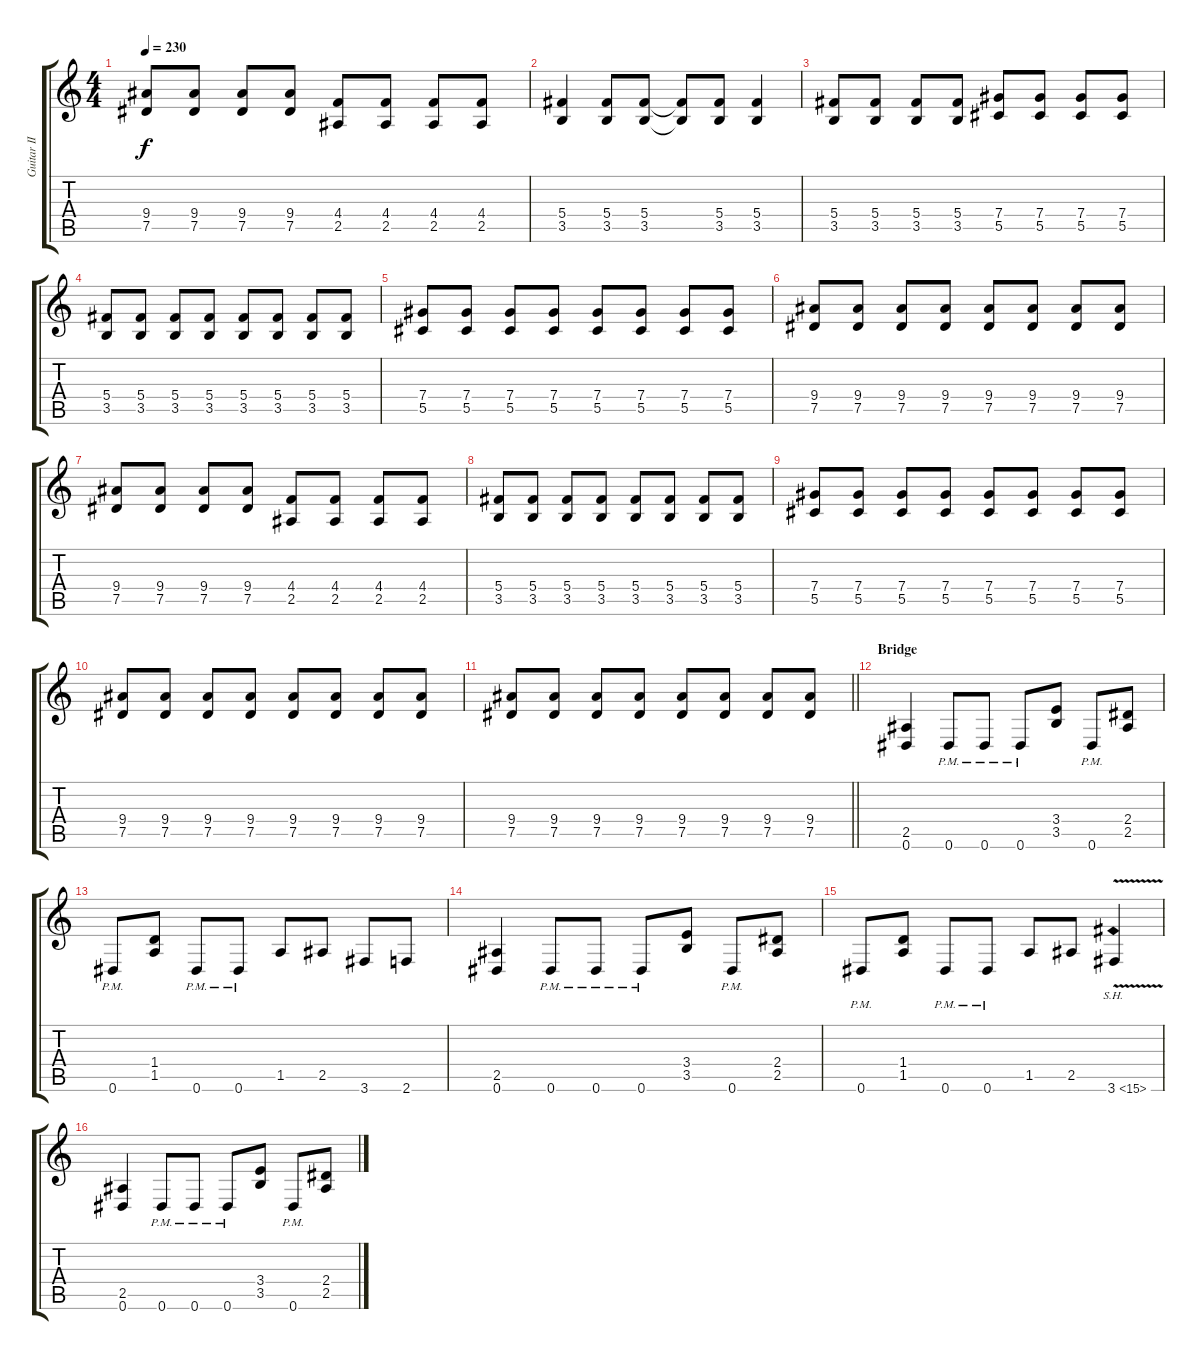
\track ("Guitar II" "Guitar II") {instrument overdrivenguitar}
\staff {score tabs}
\tuning (Eb4 Bb3 Gb3 Db3 Ab2 Eb2) {hide}
\ts (4 4)
\tempo 230
\clef g2
\ks c
(9.4 7.5).8{dy f} (9.4 7.5).8 (9.4 7.5).8 (9.4 7.5).8 (4.4 2.5).8 (4.4 2.5).8 (4.4 2.5).8 (4.4 2.5).8 |
(5.4 3.5).4 (5.4 3.5).8 (5.4 3.5).8 (5.4{t} 3.5{t}).8 (5.4 3.5).8 (5.4 3.5).4 |
(5.4 3.5).8 (5.4 3.5).8 (5.4 3.5).8 (5.4 3.5).8 (7.4 5.5).8 (7.4 5.5).8 (7.4 5.5).8 (7.4 5.5).8 |
(5.4 3.5).8 (5.4 3.5).8 (5.4 3.5).8 (5.4 3.5).8 (5.4 3.5).8 (5.4 3.5).8 (5.4 3.5).8 (5.4 3.5).8 |
(7.4 5.5).8 (7.4 5.5).8 (7.4 5.5).8 (7.4 5.5).8 (7.4 5.5).8 (7.4 5.5).8 (7.4 5.5).8 (7.4 5.5).8 |
(9.4 7.5).8 (9.4 7.5).8 (9.4 7.5).8 (9.4 7.5).8 (9.4 7.5).8 (9.4 7.5).8 (9.4 7.5).8 (9.4 7.5).8 |
(9.4 7.5).8 (9.4 7.5).8 (9.4 7.5).8 (9.4 7.5).8 (4.4 2.5).8 (4.4 2.5).8 (4.4 2.5).8 (4.4 2.5).8 |
(5.4 3.5).8 (5.4 3.5).8 (5.4 3.5).8 (5.4 3.5).8 (5.4 3.5).8 (5.4 3.5).8 (5.4 3.5).8 (5.4 3.5).8 |
(7.4 5.5).8 (7.4 5.5).8 (7.4 5.5).8 (7.4 5.5).8 (7.4 5.5).8 (7.4 5.5).8 (7.4 5.5).8 (7.4 5.5).8 |
(9.4 7.5).8 (9.4 7.5).8 (9.4 7.5).8 (9.4 7.5).8 (9.4 7.5).8 (9.4 7.5).8 (9.4 7.5).8 (9.4 7.5).8 |
\barLineRight lightlight
(9.4 7.5).8 (9.4 7.5).8 (9.4 7.5).8 (9.4 7.5).8 (9.4 7.5).8 (9.4 7.5).8 (9.4 7.5).8 (9.4 7.5).8 |
\section ("" "Bridge")
(2.5 0.6).4 0.6{pm}.8 0.6{pm}.8 0.6{pm}.8 (3.4 3.5).8 0.6{pm}.8 (2.4 2.5).8 |
0.6{pm}.8 (1.4 1.5).8 0.6{pm}.8 0.6{pm}.8 1.5.8 2.5.8 3.6.8 2.6.8 |
(2.5 0.6).4 0.6{pm}.8 0.6{pm}.8 0.6{pm}.8 (3.4 3.5).8 0.6{pm}.8 (2.4 2.5).8 |
0.6{pm}.8 (1.4 1.5).8 0.6{pm}.8 0.6{pm}.8 1.5.8 2.5.8 3.6{sh 12 v}.4 |
(2.5 0.6).4 0.6{pm}.8 0.6{pm}.8 0.6{pm}.8 (3.4 3.5).8 0.6{pm}.8 (2.4 2.5).8
